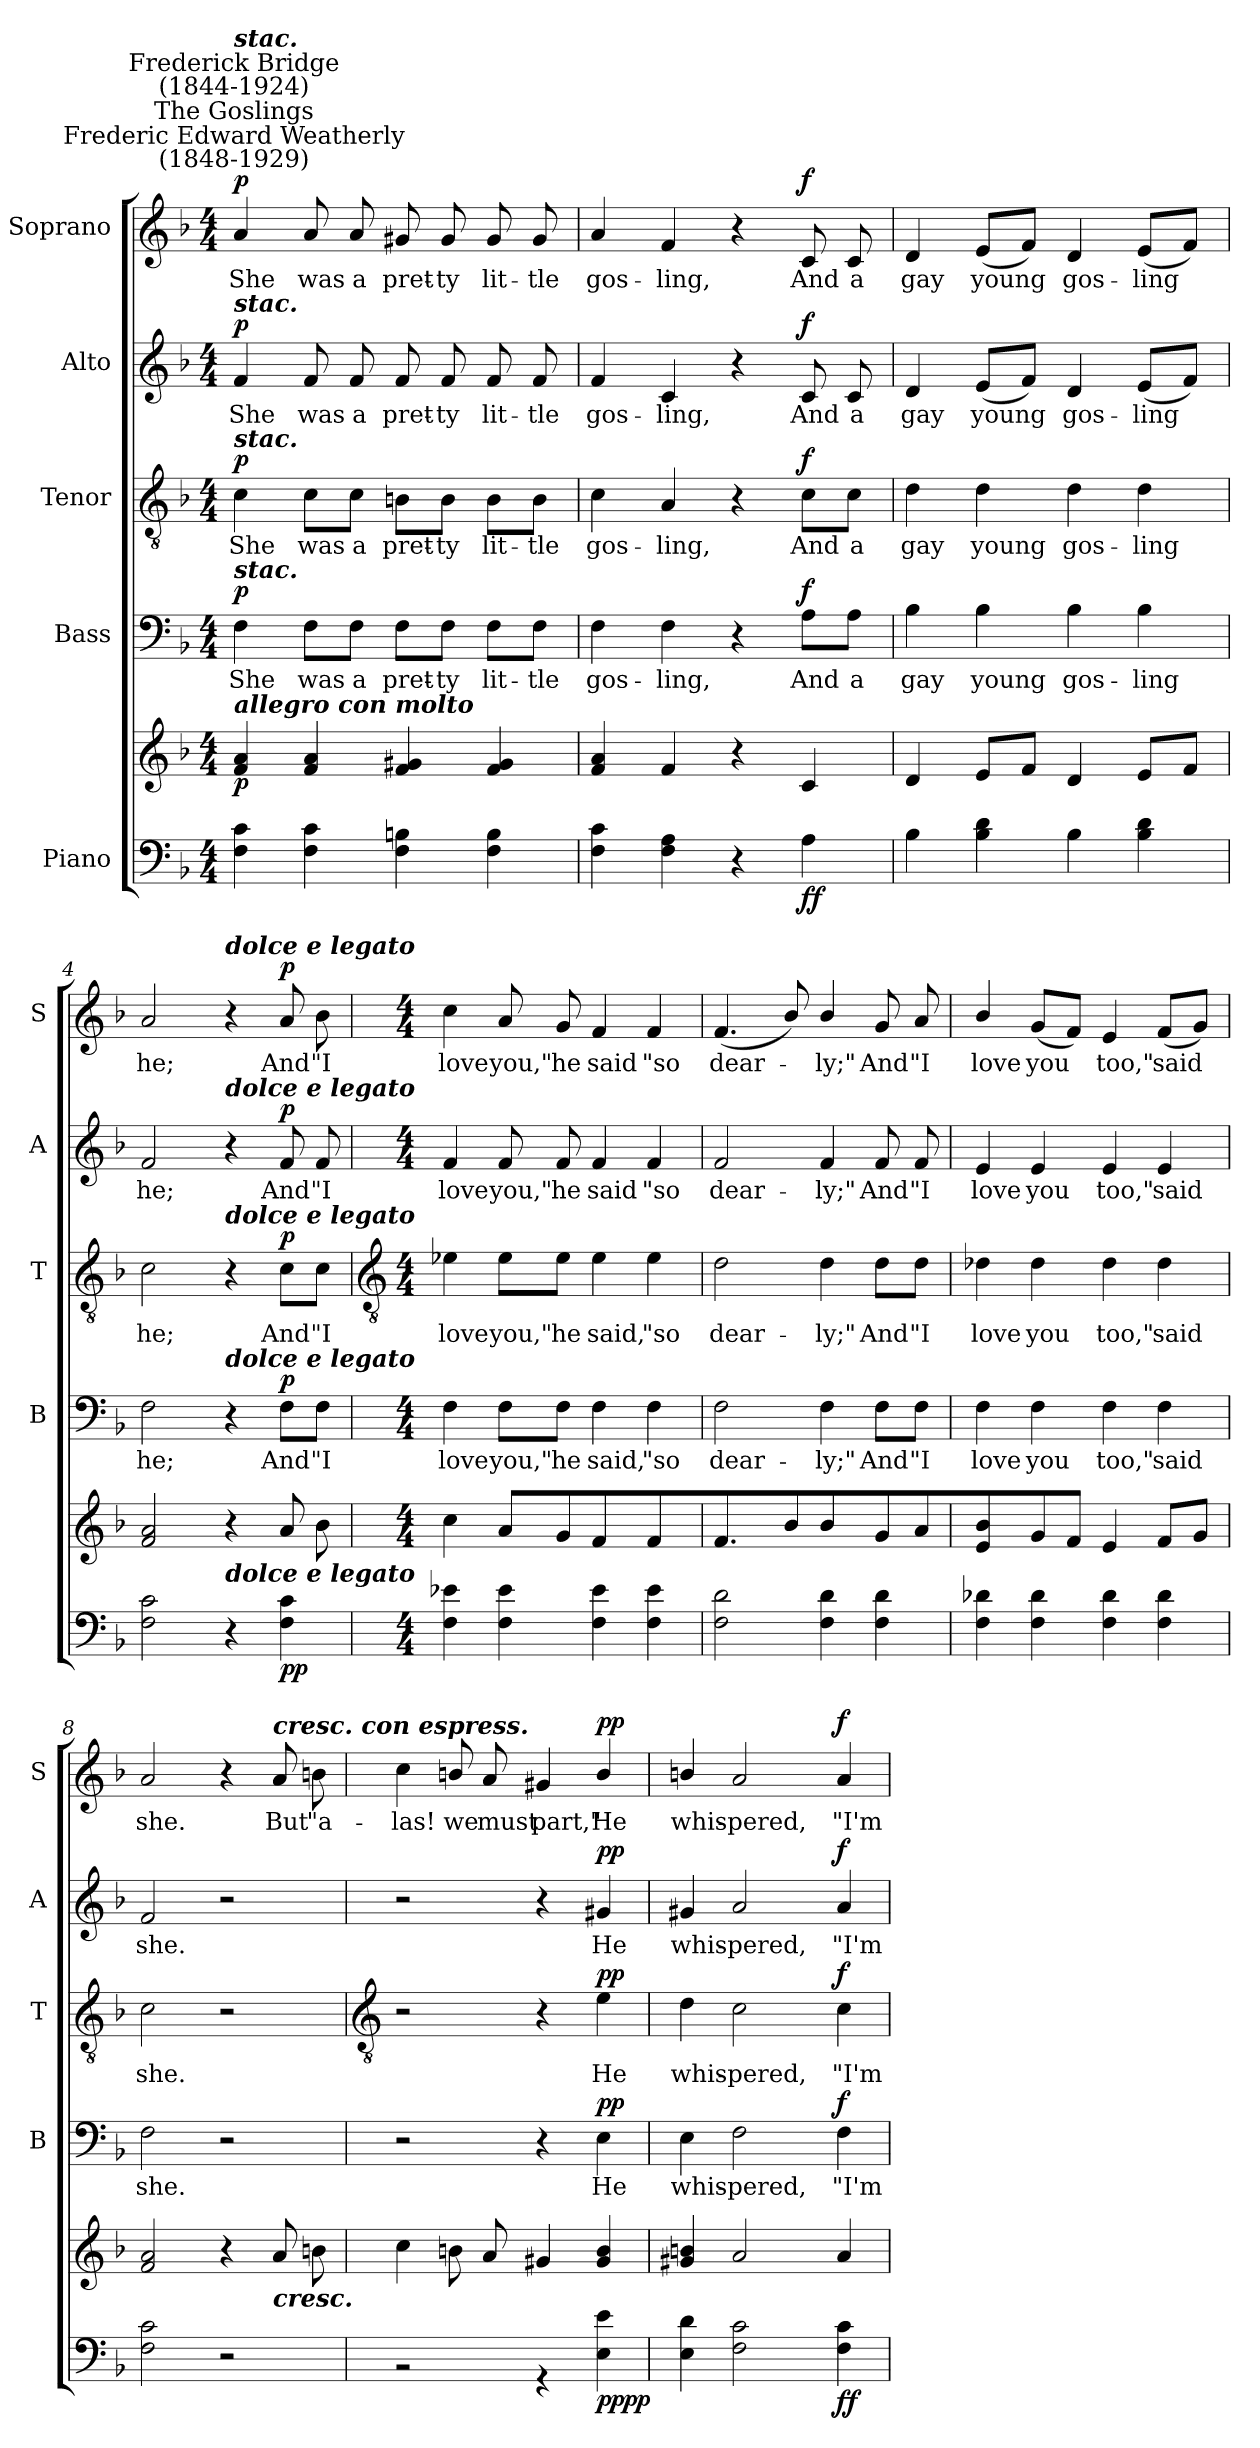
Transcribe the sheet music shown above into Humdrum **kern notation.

**kern	**kern	**dynam	**kern	**text	**dynam	**kern	**text	**dynam	**kern	**text	**dynam	**kern	**text	**dynam
*part5	*part5	*part5	*part4	*part4	*part4	*part3	*part3	*part3	*part2	*part2	*part2	*part1	*part1	*part1
*staff6	*staff5	*staff5/6	*staff4	*staff4	*staff4	*staff3	*staff3	*staff3	*staff2	*staff2	*staff2	*staff1	*staff1	*staff1
*I"Piano	*	*	*I"Bass	*	*	*I"Tenor	*	*	*I"Alto	*	*	*I"Soprano	*	*
*	*	*	*I'B	*	*	*I'T	*	*	*I'A	*	*	*I'S	*	*
*clefF4	*clefG2	*	*clefF4	*	*	*clefGv2	*	*	*clefG2	*	*	*clefG2	*	*
*k[b-]	*k[b-]	*	*k[b-]	*	*	*k[b-]	*	*	*k[b-]	*	*	*k[b-]	*	*
*F:	*F:	*	*F:	*	*	*F:	*	*	*F:	*	*	*F:	*	*
*M4/4	*M4/4	*	*M4/4	*	*	*M4/4	*	*	*M4/4	*	*	*M4/4	*	*
=1	=1	=1	=1	=1	=1	=1	=1	=1	=1	=1	=1	=1	=1	=1
!	!	!	!	!	!	!	!	!	!	!	!	!LO:TX:a:cj:t=Frederic Edward Weatherly\n(1848-1929)	!	!
!	!	!	!	!	!	!	!	!	!	!	!	!LO:TX:a:cj:t=The Goslings	!	!
!	!	!	!	!	!	!	!	!	!	!	!	!LO:TX:a:cj:t=Frederick Bridge\n(1844-1924)	!	!
!	!	!	!	!	!	!	!	!	!	!	!	!LO:TX:a:Bi:t=stac.	!	!
!	!	!	!	!	!	!	!	!	!LO:TX:a:Bi:t=stac.	!	!	!	!	!
!	!	!	!	!	!	!LO:TX:a:Bi:t=stac.	!	!	!	!	!	!	!	!
!	!	!	!LO:TX:a:Bi:t=stac.	!	!	!	!	!	!	!	!	!	!	!
!	!LO:TX:a:Bi:t=allegro con molto	!	!	!	!	!	!	!	!	!	!	!	!	!
!	!	!LO:DY:b	!	!LO:LY:b	!LO:DY:b	!	!LO:LY:b	!LO:DY:b	!	!LO:LY:b	!LO:DY:b	!	!LO:LY:b	!LO:DY:b
4F 4c	4f 4a	p	4F	She	p	4c	She	p	4f	She	p	4a	She	p
!	!	!	!	!LO:LY:b	!	!	!LO:LY:b	!	!	!LO:LY:b	!	!	!LO:LY:b	!
4F 4c	4f 4a	.	8F\L	was	.	8c\L	was	.	8f	was	.	8a	was	.
!	!	!	!	!LO:LY:b	!	!	!LO:LY:b	!	!	!LO:LY:b	!	!	!LO:LY:b	!
.	.	.	8F\J	a	.	8c\J	a	.	8f	a	.	8a	a	.
!	!	!	!	!LO:LY:b	!	!	!LO:LY:b	!	!	!LO:LY:b	!	!	!LO:LY:b	!
4F 4Bn	4f 4g#X	.	8F\L	pret-	.	8Bn\L	pret-	.	8f	pret-	.	8g#X	pret-	.
!	!	!	!	!LO:LY:b	!	!	!LO:LY:b	!	!	!LO:LY:b	!	!	!LO:LY:b	!
.	.	.	8F\J	-ty	.	8B\J	-ty	.	8f	-ty	.	8g#	-ty	.
!	!	!	!	!LO:LY:b	!	!	!LO:LY:b	!	!	!LO:LY:b	!	!	!LO:LY:b	!
4F 4B	4f 4g#	.	8F\L	lit-	.	8B\L	lit-	.	8f	lit-	.	8g#	lit-	.
!	!	!	!	!LO:LY:b	!	!	!LO:LY:b	!	!	!LO:LY:b	!	!	!LO:LY:b	!
.	.	.	8F\J	-tle	.	8B\J	-tle	.	8f	-tle	.	8g#	-tle	.
=2	=2	=2	=2	=2	=2	=2	=2	=2	=2	=2	=2	=2	=2	=2
!	!	!	!	!LO:LY:b	!	!	!LO:LY:b	!	!	!LO:LY:b	!	!	!LO:LY:b	!
4F 4c	4f 4a	.	4F	gos-	.	4c	gos-	.	4f	gos-	.	4a	gos-	.
!	!	!	!	!LO:LY:b	!	!	!LO:LY:b	!	!	!LO:LY:b	!	!	!LO:LY:b	!
4F 4A	4f	.	4F	-ling,	.	4A	-ling,	.	4c	-ling,	.	4f	-ling,	.
4r	4r	.	4r	.	.	4r	.	.	4r	.	.	4r	.	.
!	!	!LO:DY:b=2	!	!LO:LY:b	!	!	!LO:LY:b	!	!	!LO:LY:b	!	!	!LO:LY:b	!
!	!	!LO:DY:n=1:b	!	!	!LO:DY:b	!	!	!LO:DY:b	!	!	!LO:DY:b	!	!	!LO:DY:b
4A	4c	f f	8A\L	And	f	8c\L	And	f	8c	And	f	8c	And	f
!	!	!	!	!LO:LY:b	!	!	!LO:LY:b	!	!	!LO:LY:b	!	!	!LO:LY:b	!
.	.	.	8A\J	a	.	8c\J	a	.	8c	a	.	8c	a	.
=3	=3	=3	=3	=3	=3	=3	=3	=3	=3	=3	=3	=3	=3	=3
!	!	!	!	!LO:LY:b	!	!	!LO:LY:b	!	!	!LO:LY:b	!	!	!LO:LY:b	!
4B-	4d	.	4B-	gay	.	4d	gay	.	4d	gay	.	4d	gay	.
!	!	!	!	!LO:LY:b	!	!	!LO:LY:b	!	!	!LO:LY:b	!	!	!LO:LY:b	!
4B- 4d	8eL	.	4B-	young	.	4d	young	.	(<8eL	young	.	(<8eL	young	.
.	8fJ	.	.	.	.	.	.	.	8fJ)	.	.	8fJ)	.	.
!	!	!	!	!LO:LY:b	!	!	!LO:LY:b	!	!	!LO:LY:b	!	!	!LO:LY:b	!
4B-	4d	.	4B-	gos-	.	4d	gos-	.	4d	gos-	.	4d	gos-	.
!	!	!	!	!LO:LY:b	!	!	!LO:LY:b	!	!	!LO:LY:b	!	!	!LO:LY:b	!
4B- 4d	8eL	.	4B-	-ling	.	4d	-ling	.	(<8eL	-ling	.	(<8eL	-ling	.
.	8fJ	.	.	.	.	.	.	.	8fJ)	.	.	8fJ)	.	.
=4	=4	=4	=4	=4	=4	=4	=4	=4	=4	=4	=4	=4	=4	=4
!	!	!	!	!LO:LY:b	!	!	!LO:LY:b	!	!	!LO:LY:b	!	!	!LO:LY:b	!
2F\ 2c\	2f 2a	.	2F	he;	.	2c	he;	.	2f	he;	.	2a	he;	.
!	!	!	!	!	!	!	!	!	!	!	!	!LO:TX:a:Bi:t=dolce e legato	!	!
!	!	!	!	!	!	!	!	!	!LO:TX:a:Bi:t=dolce e legato	!	!	!	!	!
!	!	!	!	!	!	!LO:TX:a:Bi:t=dolce e legato	!	!	!	!	!	!	!	!
!	!	!	!LO:TX:a:Bi:t=dolce e legato	!	!	!	!	!	!	!	!	!	!	!
!	!LO:TX:b:Bi:t=dolce e legato	!	!	!	!	!	!	!	!	!	!	!	!	!
4r	4r	.	4r	.	.	4r	.	.	4r	.	.	4r	.	.
!	!	!LO:DY:b=2	!	!LO:LY:b	!	!	!LO:LY:b	!	!	!LO:LY:b	!	!	!LO:LY:b	!
!	!	!LO:DY:n=1:b	!	!	!LO:DY:b	!	!	!LO:DY:b	!	!	!LO:DY:b	!	!	!LO:DY:b
4F\ 4c\	8aL	p p	8F\L	And	p	8c\L	And	p	8f	And	p	8a	And	p
!	!	!	!	!LO:LY:b	!	!	!LO:LY:b	!	!	!LO:LY:b	!	!	!LO:LY:b	!
.	8b-	.	8F\J	"I	.	8c\J	"I	.	8f	"I	.	8b-	"I	.
!!LO:LB:g=z
=5	=5	=5	=5	=5	=5	=5	=5	=5	=5	=5	=5	=5	=5	=5
*	*	*	*	*	*	*clefGv2	*	*	*	*	*	*	*	*
*M4/4	*M4/4	*	*M4/4	*	*	*M4/4	*	*	*M4/4	*	*	*M4/4	*	*
!	!	!	!	!LO:LY:b	!	!	!LO:LY:b	!	!	!LO:LY:b	!	!	!LO:LY:b	!
4F\ 4e-X\	4cc	.	4F\	love	.	4e-X\	love	.	4f	love	.	4cc	love	.
!	!	!	!	!LO:LY:b	!	!	!LO:LY:b	!	!	!LO:LY:b	!	!	!LO:LY:b	!
4F\ 4e-\	8aL	.	8F\L	you,"	.	8e-\L	you,"	.	8f	you,"	.	8a	you,"	.
!	!	!	!	!LO:LY:b	!	!	!LO:LY:b	!	!	!LO:LY:b	!	!	!LO:LY:b	!
.	8g	.	8F\J	he	.	8e-\J	he	.	8f	he	.	8g	he	.
!	!	!	!	!LO:LY:b	!	!	!LO:LY:b	!	!	!LO:LY:b	!	!	!LO:LY:b	!
4F\ 4e-\	4f	.	4F\	said,	.	4e-\	said,	.	4f	said	.	4f	said	.
!	!	!	!	!LO:LY:b	!	!	!LO:LY:b	!	!	!LO:LY:b	!	!	!LO:LY:b	!
4F\ 4e-\	4f	.	4F\	"so	.	4e-\	"so	.	4f	"so	.	4f	"so	.
=6	=6	=6	=6	=6	=6	=6	=6	=6	=6	=6	=6	=6	=6	=6
!	!	!	!	!LO:LY:b	!	!	!LO:LY:b	!	!	!LO:LY:b	!	!	!LO:LY:b	!
2F 2d	4.f	.	2F	dear-	.	2d	dear-	.	2f	dear-	.	(<4.f	dear-	.
.	8b-/	.	.	.	.	.	.	.	.	.	.	8b-/)	.	.
!	!	!	!	!LO:LY:b	!	!	!LO:LY:b	!	!	!LO:LY:b	!	!	!LO:LY:b	!
4F 4d	4b-/	.	4F	-ly;"	.	4d	-ly;"	.	4f	-ly;"	.	4b-/	ly;"	.
!	!	!	!	!LO:LY:b	!	!	!LO:LY:b	!	!	!LO:LY:b	!	!	!LO:LY:b	!
4F 4d	8g	.	8F\L	And	.	8d\L	And	.	8f	And	.	8g	And	.
!	!	!	!	!LO:LY:b	!	!	!LO:LY:b	!	!	!LO:LY:b	!	!	!LO:LY:b	!
.	8a	.	8F\J	"I	.	8d\J	"I	.	8f	"I	.	8a	"I	.
=7	=7	=7	=7	=7	=7	=7	=7	=7	=7	=7	=7	=7	=7	=7
!	!	!	!	!LO:LY:b	!	!	!LO:LY:b	!	!	!LO:LY:b	!	!	!LO:LY:b	!
4F 4d-X	4e 4b-	.	4F	love	.	4d-X	love	.	4e	love	.	4b-/	love	.
!	!	!	!	!LO:LY:b	!	!	!LO:LY:b	!	!	!LO:LY:b	!	!	!LO:LY:b	!
4F 4d-	8g	.	4F	you	.	4d-	you	.	4e	you	.	(<8gL	you	.
.	8fJ	.	.	.	.	.	.	.	.	.	.	8fJ)	.	.
!	!	!	!	!LO:LY:b	!	!	!LO:LY:b	!	!	!LO:LY:b	!	!	!LO:LY:b	!
4F 4d-	4e	.	4F	too,"	.	4d-	too,"	.	4e	too,"	.	4e	too,"	.
!	!	!	!	!LO:LY:b	!	!	!LO:LY:b	!	!	!LO:LY:b	!	!	!LO:LY:b	!
4F 4d-	8fL	.	4F	said	.	4d-	said	.	4e	said	.	(<8fL	said	.
.	8gJ	.	.	.	.	.	.	.	.	.	.	8gJ)	.	.
=8	=8	=8	=8	=8	=8	=8	=8	=8	=8	=8	=8	=8	=8	=8
!	!	!	!	!LO:LY:b	!	!	!LO:LY:b	!	!	!LO:LY:b	!	!	!LO:LY:b	!
2F 2c	2f 2a	.	2F	she.	.	2c	she.	.	2f	she.	.	2a	she.	.
2r	4r	.	2r	.	.	2r	.	.	2r	.	.	4r	.	.
!	!	!	!	!	!	!	!	!	!	!	!	!LO:TX:a:Bi:t=cresc. con espress.	!	!
!	!LO:TX:b:Bi:t=cresc.	!	!	!	!	!	!	!	!	!	!	!	!	!
!	!	!	!	!	!	!	!	!	!	!	!	!	!LO:LY:b	!
.	8aL	.	.	.	.	.	.	.	.	.	.	8a	But	.
!	!	!	!	!	!	!	!	!	!	!	!	!	!LO:LY:b	!
.	8bn	.	.	.	.	.	.	.	.	.	.	8bn	"a-	.
!!LO:LB:g=z
=9	=9	=9	=9	=9	=9	=9	=9	=9	=9	=9	=9	=9	=9	=9
*	*	*	*	*	*	*clefGv2	*	*	*	*	*	*	*	*
*^	*^	*	*	*	*	*	*	*	*	*	*	*	*	*
!	!	!	!	!	!	!	!	!	!	!	!	!	!	!	!LO:LY:b	!
1ryy	2r	4cc	4ryy	.	2r	.	.	2r	.	.	2r	.	.	4cc	-las!	.
!	!	!	!	!	!	!	!	!	!	!	!	!	!	!	!LO:LY:b	!
.	.	8bnL	4ryy	.	.	.	.	.	.	.	.	.	.	8bn/	we	.
!	!	!	!	!	!	!	!	!	!	!	!	!	!	!	!LO:LY:b	!
.	.	8a	.	.	.	.	.	.	.	.	.	.	.	8a	must	.
!	!	!	!	!	!	!	!	!	!	!	!	!	!	!	!LO:LY:b	!
.	4r	4g#X	4ryy	.	4r	.	.	4r	.	.	4r	.	.	4g#X	part,"	.
!	!	!	!	!LO:DY:b=2	!	!LO:LY:b	!	!	!LO:LY:b	!	!	!LO:LY:b	!	!	!LO:LY:b	!
!	!	!	!	!LO:DY:n=1:b	!	!	!LO:DY:b	!	!	!LO:DY:b	!	!	!LO:DY:b	!	!	!LO:DY:b
.	4E 4e	4g# 4b	4ryy	pp pp	4E	He	pp	4e\	He	pp	4g#X	He	pp	4b/	He	pp
=10	=10	=10	=10	=10	=10	=10	=10	=10	=10	=10	=10	=10	=10	=10	=10	=10
!	!	!	!	!	!	!LO:LY:b	!	!	!LO:LY:b	!	!	!LO:LY:b	!	!	!LO:LY:b	!
1ryy	4E 4d	4g#X 4bn	4ryy	.	4E	whis-	.	4d	whis-	.	4g#X	whis-	.	4bn/	whis-	.
!	!	!	!	!	!	!LO:LY:b	!	!	!LO:LY:b	!	!	!LO:LY:b	!	!	!LO:LY:b	!
.	2F 2c	2a	4ryy	.	2F	-pered,	.	2c	-pered,	.	2a	-pered,	.	2a	-pered,	.
.	.	.	4ryy	.	.	.	.	.	.	.	.	.	.	.	.	.
!	!	!	!	!LO:DY:b=2	!	!LO:LY:b	!	!	!LO:LY:b	!	!	!LO:LY:b	!	!	!LO:LY:b	!
!	!	!	!	!LO:DY:n=1:b	!	!	!LO:DY:b	!	!	!LO:DY:b	!	!	!LO:DY:b	!	!	!LO:DY:b
.	4F 4c	4a	4ryy	f f	4F	"I'm	f	4c	"I'm	f	4a	"I'm	f	4a	"I'm	f
*v	*v	*	*	*	*	*	*	*	*	*	*	*	*	*	*	*
*	*v	*v	*	*	*	*	*	*	*	*	*	*	*	*	*
=	=	=	=	=	=	=	=	=	=	=	=	=	=	=
*-	*-	*-	*-	*-	*-	*-	*-	*-	*-	*-	*-	*-	*-	*-
